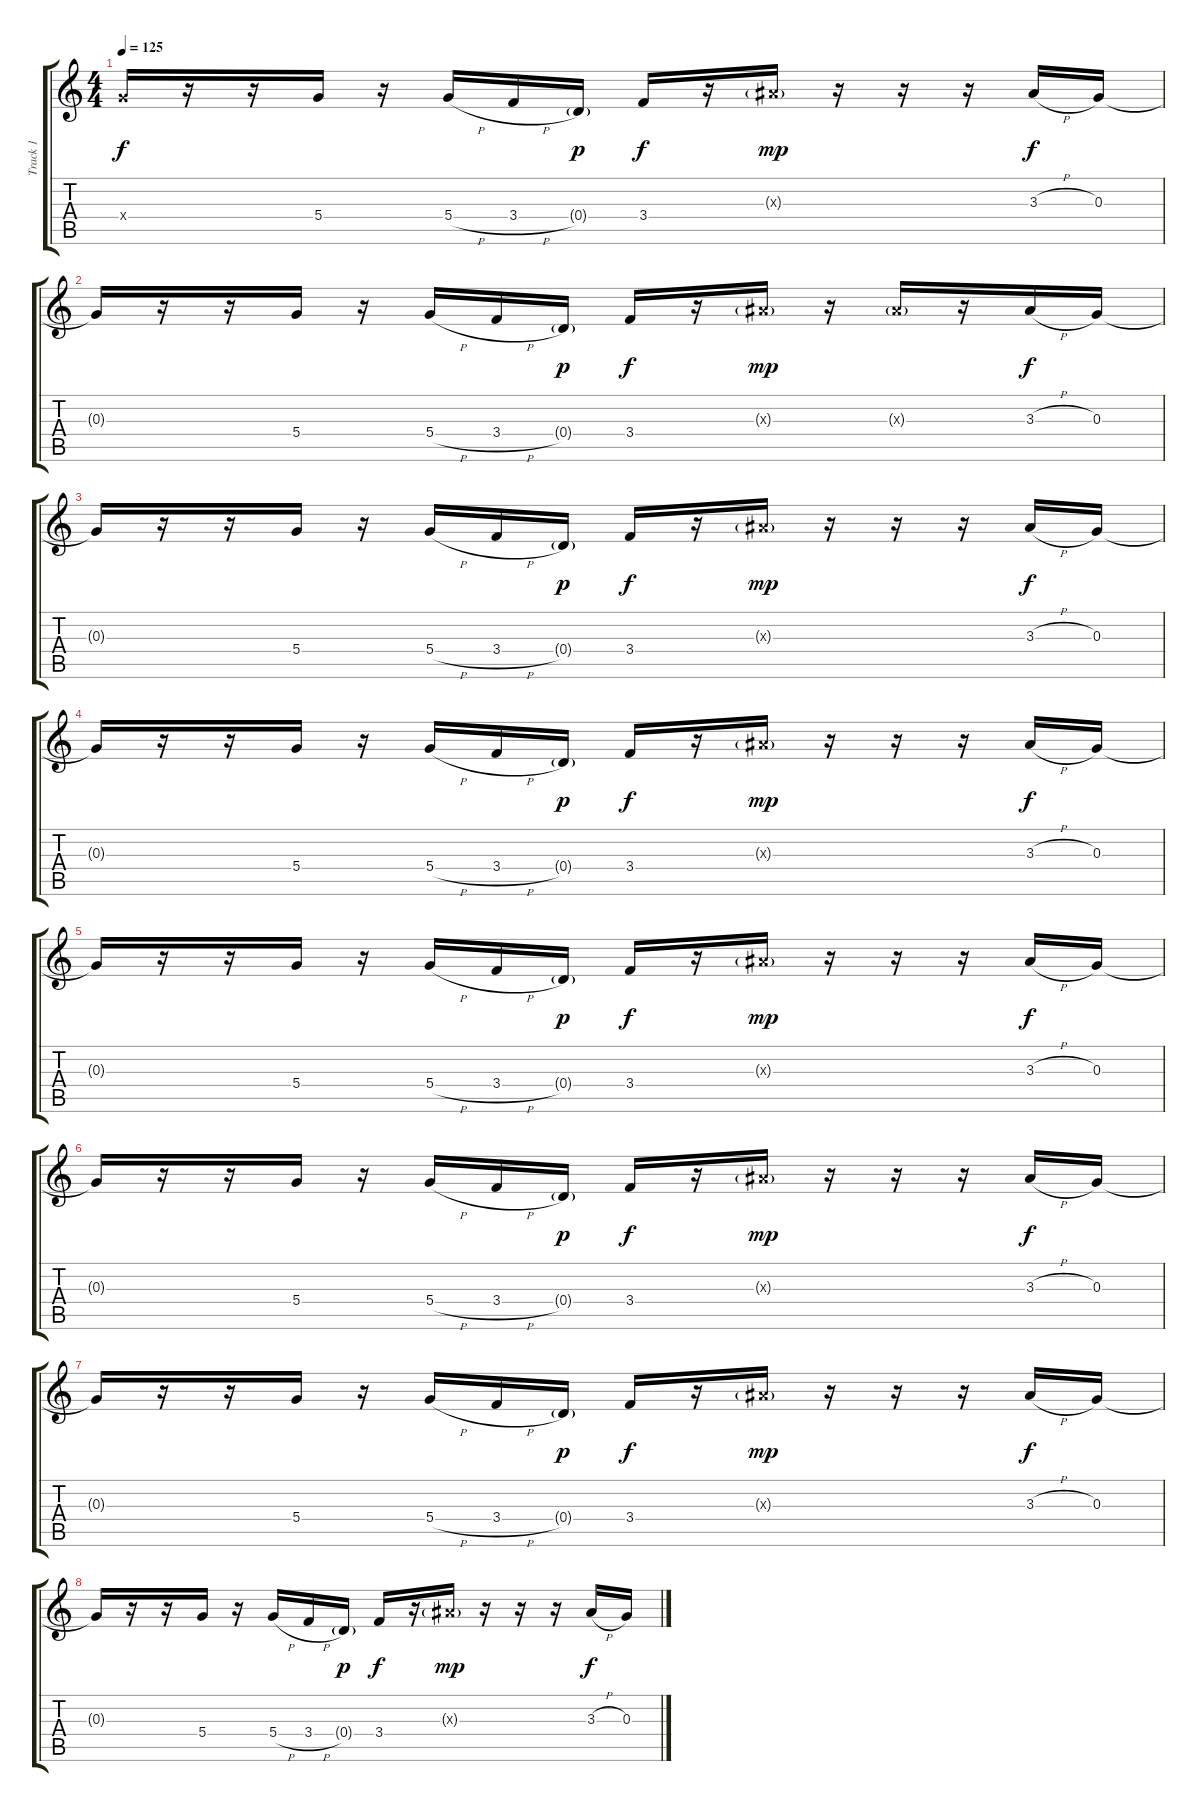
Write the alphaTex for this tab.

\track ("Track 1" "Track 1") {instrument electricguitarclean}
\staff {score tabs}
\tuning (E4 B3 G3 D3 A2 E2) {hide}
\ts (4 4)
\tempo 125
\clef g2
\ks c
5.4{x}.16{dy f} r.16 r.16 5.4.16 r.16 5.4{h}.16 3.4{h}.16 0.4{g}.16{dy p} 3.4.16{dy f} r.16 3.3{g x}.16{dy mp} r.16 r.16 r.16 3.3{h}.16{dy f} 0.3.16 |
0.3{t}.16 r.16 r.16 5.4.16 r.16 5.4{h}.16 3.4{h}.16 0.4{g}.16{dy p} 3.4.16{dy f} r.16 3.3{g x}.16{dy mp} r.16 3.3{g x}.16 r.16 3.3{h}.16{dy f} 0.3.16 |
0.3{t}.16 r.16 r.16 5.4.16 r.16 5.4{h}.16 3.4{h}.16 0.4{g}.16{dy p} 3.4.16{dy f} r.16 3.3{g x}.16{dy mp} r.16 r.16 r.16 3.3{h}.16{dy f} 0.3.16 |
0.3{t}.16 r.16 r.16 5.4.16 r.16 5.4{h}.16 3.4{h}.16 0.4{g}.16{dy p} 3.4.16{dy f} r.16 3.3{g x}.16{dy mp} r.16 r.16 r.16 3.3{h}.16{dy f} 0.3.16 |
0.3{t}.16 r.16 r.16 5.4.16 r.16 5.4{h}.16 3.4{h}.16 0.4{g}.16{dy p} 3.4.16{dy f} r.16 3.3{g x}.16{dy mp} r.16 r.16 r.16 3.3{h}.16{dy f} 0.3.16 |
0.3{t}.16 r.16 r.16 5.4.16 r.16 5.4{h}.16 3.4{h}.16 0.4{g}.16{dy p} 3.4.16{dy f} r.16 3.3{g x}.16{dy mp} r.16 r.16 r.16 3.3{h}.16{dy f} 0.3.16 |
0.3{t}.16 r.16 r.16 5.4.16 r.16 5.4{h}.16 3.4{h}.16 0.4{g}.16{dy p} 3.4.16{dy f} r.16 3.3{g x}.16{dy mp} r.16 r.16 r.16 3.3{h}.16{dy f} 0.3.16 |
0.3{t}.16 r.16 r.16 5.4.16 r.16 5.4{h}.16 3.4{h}.16 0.4{g}.16{dy p} 3.4.16{dy f} r.16 3.3{g x}.16{dy mp} r.16 r.16 r.16 3.3{h}.16{dy f} 0.3.16
